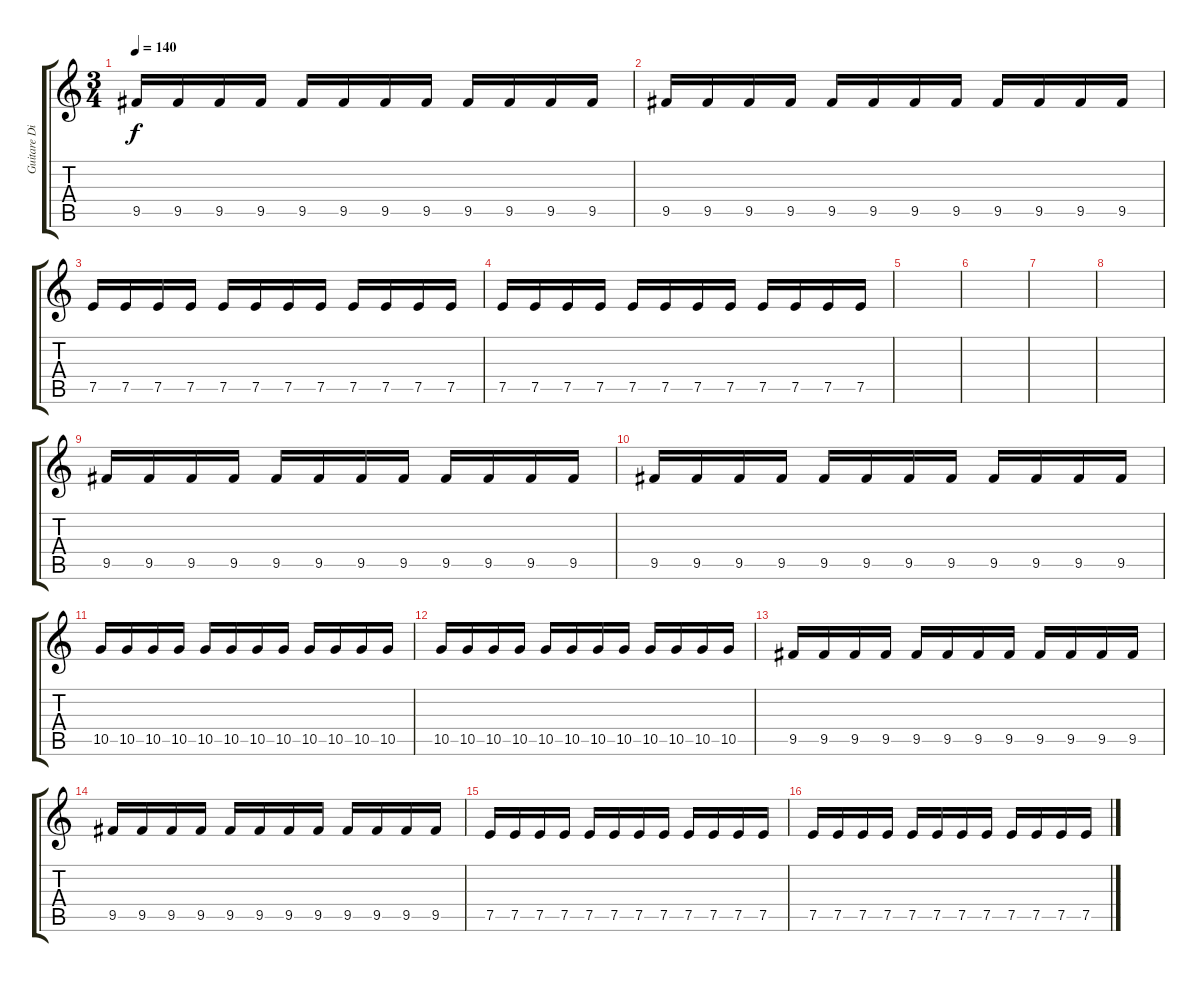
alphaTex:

\track ("Guitare Distorsion" "Guitare Di") {instrument distortionguitar}
\staff {score tabs}
\tuning (E4 B3 G3 D3 A2 E2) {hide}
\ts (3 4)
\tempo 140
\clef g2
\ks c
9.5.16{dy f} 9.5.16 9.5.16 9.5.16 9.5.16 9.5.16 9.5.16 9.5.16 9.5.16 9.5.16 9.5.16 9.5.16 |
9.5.16 9.5.16 9.5.16 9.5.16 9.5.16 9.5.16 9.5.16 9.5.16 9.5.16 9.5.16 9.5.16 9.5.16 |
7.5.16 7.5.16 7.5.16 7.5.16 7.5.16 7.5.16 7.5.16 7.5.16 7.5.16 7.5.16 7.5.16 7.5.16 |
7.5.16 7.5.16 7.5.16 7.5.16 7.5.16 7.5.16 7.5.16 7.5.16 7.5.16 7.5.16 7.5.16 7.5.16 |
|
|
|
|
9.5.16 9.5.16 9.5.16 9.5.16 9.5.16 9.5.16 9.5.16 9.5.16 9.5.16 9.5.16 9.5.16 9.5.16 |
9.5.16 9.5.16 9.5.16 9.5.16 9.5.16 9.5.16 9.5.16 9.5.16 9.5.16 9.5.16 9.5.16 9.5.16 |
10.5.16 10.5.16 10.5.16 10.5.16 10.5.16 10.5.16 10.5.16 10.5.16 10.5.16 10.5.16 10.5.16 10.5.16 |
10.5.16 10.5.16 10.5.16 10.5.16 10.5.16 10.5.16 10.5.16 10.5.16 10.5.16 10.5.16 10.5.16 10.5.16 |
9.5.16 9.5.16 9.5.16 9.5.16 9.5.16 9.5.16 9.5.16 9.5.16 9.5.16 9.5.16 9.5.16 9.5.16 |
9.5.16 9.5.16 9.5.16 9.5.16 9.5.16 9.5.16 9.5.16 9.5.16 9.5.16 9.5.16 9.5.16 9.5.16 |
7.5.16 7.5.16 7.5.16 7.5.16 7.5.16 7.5.16 7.5.16 7.5.16 7.5.16 7.5.16 7.5.16 7.5.16 |
7.5.16 7.5.16 7.5.16 7.5.16 7.5.16 7.5.16 7.5.16 7.5.16 7.5.16 7.5.16 7.5.16 7.5.16
